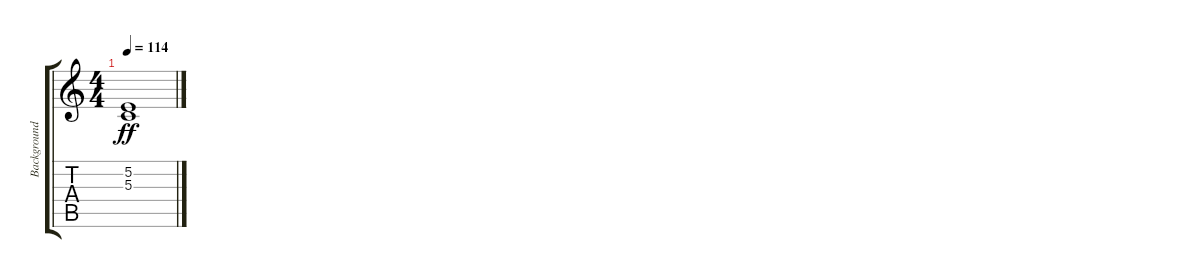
\track ("Background vocals" "Background") {instrument choiraahs}
\staff {score tabs}
\tuning (E4 B3 G3 D3 A2 E2) {hide}
\ts (4 4)
\tempo 114
\clef g2
\ks c
(5.2 5.3).1{dy ff}
